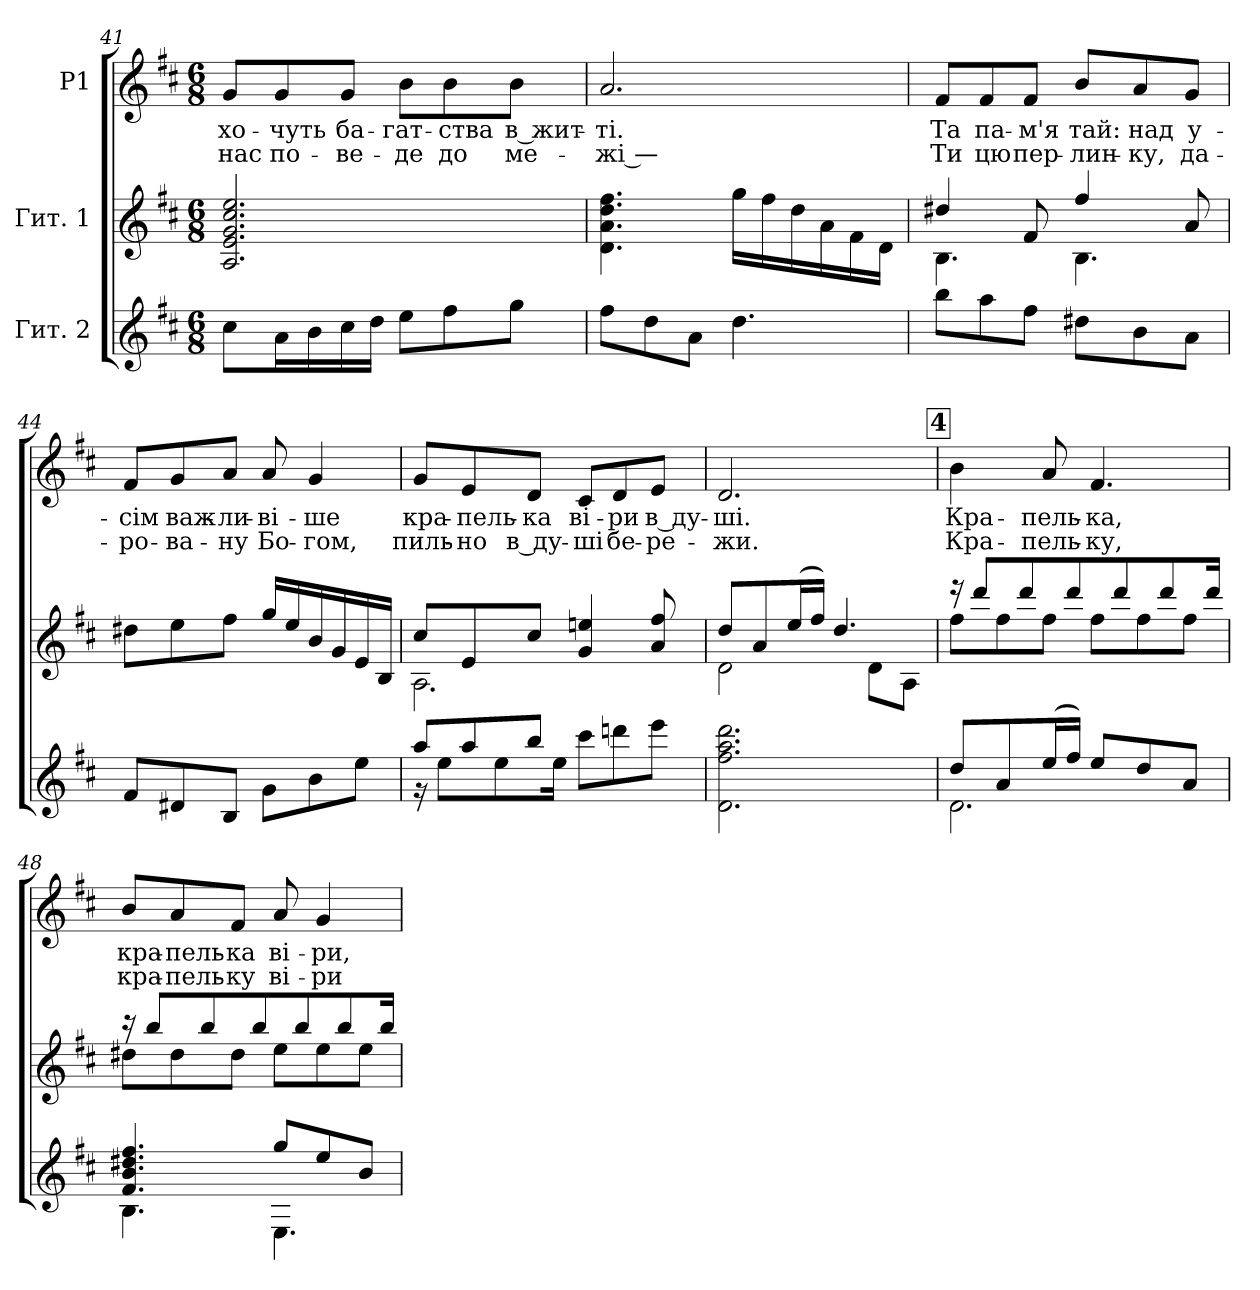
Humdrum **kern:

**kern	**kern	**kern	**text	**text
*part3	*part2	*part1	*part1	*part1
*staff3	*staff2	*staff1	*staff1	*staff1
*I"Гит. 2	*I"Гит. 1	*I"P1	*	*
!!LO:LB:g=z
*clefG2	*clefG2	*clefG2	*	*
*ITrd7c12	*ITrd7c12	*	*	*
*k[f#c#]	*k[f#c#]	*k[f#c#]	*	*
*D:	*D:	*D:	*	*
*M6/8	*M6/8	*M6/8	*	*
=41	=41	=41	=41	=41
!	!	!	!LO:LY:b:color=#000000	!LO:LY:b:color=#000000
8c#i\L	2.AAi/ 2.Ei 2.Gi 2.c#i 2.ei	8gi/L	хо-	нас
!	!	!	!LO:LY:b:color=#000000	!LO:LY:b:color=#000000
16Ai\L	.	8gi/	-чуть	по-
16Bi\	.	.	.	.
!	!	!	!LO:LY:b:color=#000000	!LO:LY:b:color=#000000
16c#i\	.	8gi/J	ба-	-ве-
16di\JJ	.	.	.	.
!	!	!	!LO:LY:b:color=#000000	!LO:LY:b:color=#000000
8ei\L	.	8bi\L	-гат-	-де
!	!	!	!LO:LY:b:color=#000000	!LO:LY:b:color=#000000
8f#i\	.	8bi\	-ства	до
!	!	!	!LO:LY:b:color=#000000	!LO:LY:b:color=#000000
8gi\J	.	8bi\J	в жит-	ме-
=42	=42	=42	=42	=42
!	!	!	!LO:LY:b:color=#000000	!LO:LY:b:color=#000000
8f#i\L	4.Di\ 4.Ai 4.di 4.f#i	2.ai/	-ті.	-жі —
8di\	.	.	.	.
8Ai\J	.	.	.	.
4.di\	16gi\LL	.	.	.
.	16f#i\	.	.	.
.	16di\	.	.	.
.	16Ai\	.	.	.
.	16F#i\	.	.	.
.	16Di\JJ	.	.	.
=43	=43	=43	=43	=43
*	*^	*	*	*
!	!	!	!	!LO:LY:b:color=#000000	!LO:LY:b:color=#000000
8bi\L	4d#Xi/	4.BBi\	8f#i/L	Та	Ти
!	!	!	!	!LO:LY:b:color=#000000	!LO:LY:b:color=#000000
8ai\	.	.	8f#i/	па-	цю
!	!	!	!	!LO:LY:b:color=#000000	!LO:LY:b:color=#000000
8f#i\J	8F#i/	.	8f#i/J	-м'я	пер-
!	!	!	!	!LO:LY:b:color=#000000	!LO:LY:b:color=#000000
8d#Xi\L	4f#i/	4.BBi\	8bi/L	тай:	-лин-
!	!	!	!	!LO:LY:b:color=#000000	!LO:LY:b:color=#000000
8Bi\	.	.	8ai/	над	-ку,
!	!	!	!	!LO:LY:b:color=#000000	!LO:LY:b:color=#000000
8Ai\J	8Ai/	.	8gi/J	у-	да-
*	*v	*v	*	*	*
!!LO:LB:g=z
=44	=44	=44	=44	=44
!	!	!	!LO:LY:b:color=#000000	!LO:LY:b:color=#000000
8F#i/L	8d#Xi\L	8f#i/L	-сім	-ро-
!	!	!	!LO:LY:b:color=#000000	!LO:LY:b:color=#000000
8D#Xi/	8ei\	8gi/	важ-	-ва-
!	!	!	!LO:LY:b:color=#000000	!LO:LY:b:color=#000000
8BBi/J	8f#i\J	8ai/J	-ли-	-ну
!	!	!	!LO:LY:b:color=#000000	!LO:LY:b:color=#000000
8Gi\L	16gi/LL	8ai/	-ві-	Бо-
.	16ei/	.	.	.
!	!	!	!LO:LY:b:color=#000000	!LO:LY:b:color=#000000
8Bi\	16Bi/	4gi/	-ше	-гом,
.	16Gi/	.	.	.
8ei\J	16Ei/	.	.	.
.	16BBi/JJ	.	.	.
=45	=45	=45	=45	=45
*^	*^	*	*	*
!	!	!	!	!	!LO:LY:b:color=#000000	!LO:LY:b:color=#000000
8ai/L	16r	8c#i/L	2.AAi\	8gi/L	кра-	пиль-
.	8ei\L	.	.	.	.	.
!	!	!	!	!	!LO:LY:b:color=#000000	!LO:LY:b:color=#000000
8ai/	.	8Ei/	.	8ei/	-пель-	-но
.	8ei\	.	.	.	.	.
!	!	!	!	!	!LO:LY:b:color=#000000	!LO:LY:b:color=#000000
8bi/J	.	8c#i/J	.	8di/J	-ка	в ду-
.	16ei\Jk	.	.	.	.	.
!	!	!	!	!	!LO:LY:b:color=#000000	!LO:LY:b:color=#000000
8cc#i\L	4.ryy	4Gi/ 4eni	.	8c#i/L	ві-	-ші
!	!	!	!	!	!LO:LY:b:color=#000000	!LO:LY:b:color=#000000
8ddni\	.	.	.	8di/	-ри	бе-
!	!	!	!	!	!LO:LY:b:color=#000000	!LO:LY:b:color=#000000
8eei\J	.	8Ai/ 8f#i	.	8ei/J	в ду-	-ре-
*v	*v	*	*	*	*	*
=46	=46	=46	=46	=46	=46
!	!	!	!	!LO:LY:b:color=#000000	!LO:LY:b:color=#000000
2.Di\ 2.f#i 2.ai 2.ddi	8di/L	2Di\	2.di/	-ші.	-жи.
.	8Ai/	.	.	.	.
.	(16ei/L	.	.	.	.
.	16f#i/JJ)	.	.	.	.
.	4.di/	.	.	.	.
.	.	8Di\L	.	.	.
.	.	8AAi\J	.	.	.
!!LO:PB:g=z
!!LO:REH:place=s1:B:color=#000000:enc=box:fs=17.4264:t=4
=47	=47	=47	=47	=47	=47
*^	*	*	*	*	*
!	!	!	!	!	!LO:LY:b:color=#000000	!LO:LY:b:color=#000000
8di/L	2.Di\	16r	8f#i\L	4bi\	Кра-	Кра-
.	.	8ddi/L	.	.	.	.
8Ai/	.	.	8f#i\	.	.	.
.	.	8ddi/	.	.	.	.
!	!	!	!	!	!LO:LY:b:color=#000000	!LO:LY:b:color=#000000
(16ei/L	.	.	8f#i\J	8ai/	-пель-	-пель-
16f#i/JJ)	.	8ddi/	.	.	.	.
!	!	!	!	!	!LO:LY:b:color=#000000	!LO:LY:b:color=#000000
8ei/L	.	.	8f#i\L	4.f#i/	-ка,	-ку,
.	.	8ddi/	.	.	.	.
8di/	.	.	8f#i\	.	.	.
.	.	8ddi/	.	.	.	.
8Ai/J	.	.	8f#i\J	.	.	.
.	.	16ddi/Jk	.	.	.	.
=48	=48	=48	=48	=48	=48	=48
!	!	!	!	!	!LO:LY:b:color=#000000	!LO:LY:b:color=#000000
4.F#i/ 4.Bi 4.d#Xi 4.f#i	4.BBi\	16r	8d#Xi\L	8bi/L	кра-	кра-
.	.	8bi/L	.	.	.	.
!	!	!	!	!	!LO:LY:b:color=#000000	!LO:LY:b:color=#000000
.	.	.	8d#i\	8ai/	-пель-	-пель-
.	.	8bi/	.	.	.	.
!	!	!	!	!	!LO:LY:b:color=#000000	!LO:LY:b:color=#000000
.	.	.	8d#i\J	8f#i/J	-ка	-ку
.	.	8bi/	.	.	.	.
!	!	!	!	!	!LO:LY:b:color=#000000	!LO:LY:b:color=#000000
8gi/L	4.EEi\	.	8ei\L	8ai/	ві-	ві-
.	.	8bi/	.	.	.	.
!	!	!	!	!	!LO:LY:b:color=#000000	!LO:LY:b:color=#000000
8ei/	.	.	8ei\	4gi/	-ри,	-ри
.	.	8bi/	.	.	.	.
8Bi/J	.	.	8ei\J	.	.	.
.	.	16bi/Jk	.	.	.	.
*v	*v	*	*	*	*	*
*	*v	*v	*	*	*
=	=	=	=	=
*-	*-	*-	*-	*-
